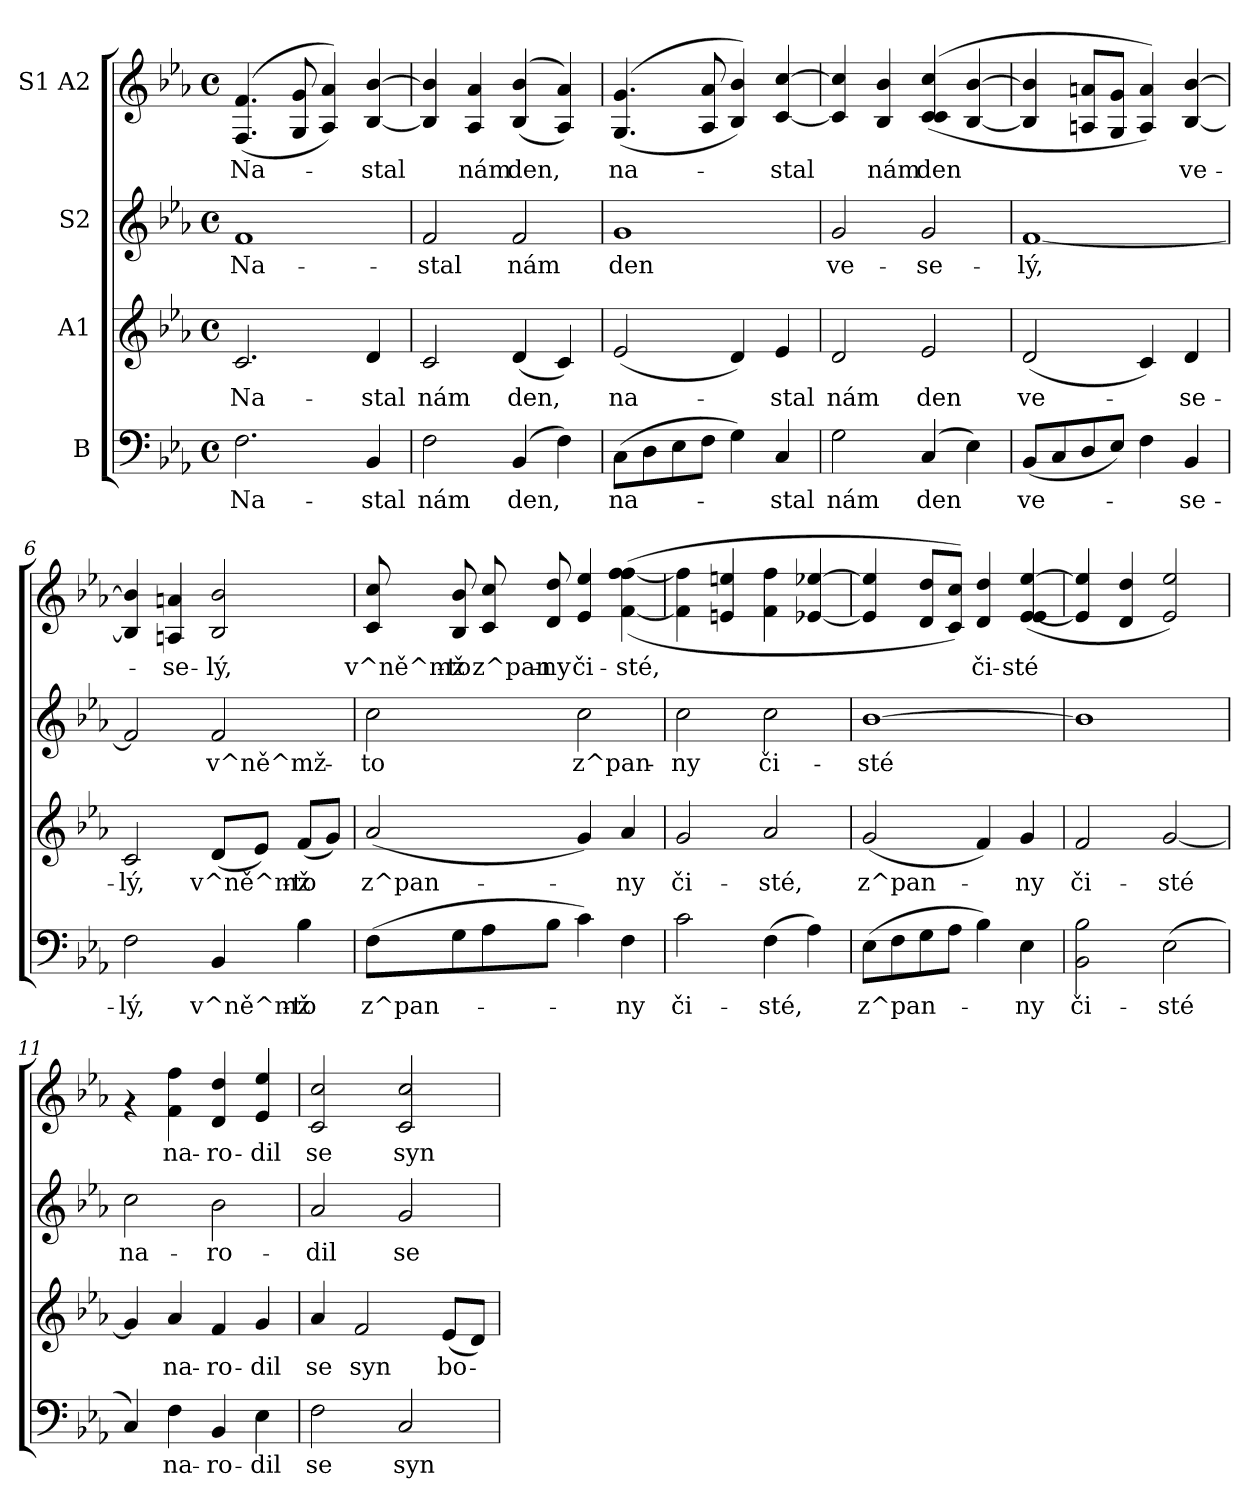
**kern	**text	**kern	**text	**kern	**text	**kern	**text
*part4	*part4	*part3	*part3	*part2	*part2	*part1	*part1
*staff4	*staff4	*staff3	*staff3	*staff2	*staff2	*staff1	*staff1
*I"B	*	*I"A1	*	*I"S2	*	*I"S1 A2	*
*clefF4	*	*clefG2	*	*clefG2	*	*clefG2	*
*k[b-e-a-]	*	*k[b-e-a-]	*	*k[b-e-a-]	*	*k[b-e-a-]	*
*E-:	*	*E-:	*	*E-:	*	*E-:	*
*M4/4	*	*M4/4	*	*M4/4	*	*M4/4	*
*met(c)	*	*met(c)	*	*met(c)	*	*met(c)	*
=1	=1	=1	=1	=1	=1	=1	=1
!	!LO:LY:b	!	!LO:LY:b	!	!LO:LY:b	!	!LO:LY:b
2.F\	Na-	2.c/	Na-	1f	Na-	((<4.F/ 4.f/	Na-
.	.	.	.	.	.	8G/ 8g/	.
.	.	.	.	.	.	4A-/ 4a-/))	.
!	!LO:LY:b	!	!LO:LY:b	!	!	!	!LO:LY:b
4BB-/	-stal	4d/	-stal	.	.	[<4B-/ [>4b-/	-stal
=2	=2	=2	=2	=2	=2	=2	=2
!	!LO:LY:b	!	!LO:LY:b	!	!LO:LY:b	!	!
2F\	nám	2c/	nám	2f/	-stal	4B-/] 4b-/]	.
!	!	!	!	!	!	!	!LO:LY:b
.	.	.	.	.	.	4A-/ 4a-/	nám
!	!LO:LY:b	!	!LO:LY:b	!	!LO:LY:b	!	!LO:LY:b
(4BB-/	den,	(<4d/	den,	2f/	nám	((<4B-/ 4b-/	den,
4F\)	.	4c/)	.	.	.	4A-/ 4a-/))	.
=3	=3	=3	=3	=3	=3	=3	=3
!	!LO:LY:b	!	!LO:LY:b	!	!LO:LY:b	!	!LO:LY:b
(>8C\L	na-	(<2e-/	na-	1g	den	((<4.G/ 4.g/	na-
8D\	.	.	.	.	.	.	.
8E-\	.	.	.	.	.	.	.
8F\J	.	.	.	.	.	8A-/ 8a-/	.
4G\)	.	4d/)	.	.	.	4B-/ 4b-/))	.
!	!LO:LY:b	!	!LO:LY:b	!	!	!	!LO:LY:b
4C/	-stal	4e-/	-stal	.	.	[<4c/ [>4cc/	-stal
=4	=4	=4	=4	=4	=4	=4	=4
!	!LO:LY:b	!	!LO:LY:b	!	!LO:LY:b	!	!
2G\	nám	2d/	nám	2g/	ve-	4c/] 4cc/]	.
!	!	!	!	!	!	!	!LO:LY:b
.	.	.	.	.	.	4B-/ 4b-/	nám
!	!LO:LY:b	!	!LO:LY:b	!	!LO:LY:b	!	!LO:LY:b
(4C/	den	2e-/	den	2g/	-se-	((<4c/ 4c/ 4cc/	den
4E-\)	.	.	.	.	.	[<4B-/ [>4b-/	.
=5	=5	=5	=5	=5	=5	=5	=5
!	!LO:LY:b	!	!LO:LY:b	!	!LO:LY:b	!	!
(>8BB-/L	ve-	(<2d/	ve-	[<1f	-lý,	4B-/] 4b-/]	.
8C/	.	.	.	.	.	.	.
8D/	.	.	.	.	.	8An/ 8an/L	.
8E-/J)	.	.	.	.	.	8G/ 8g/J	.
4F\	.	4c/)	.	.	.	4A/ 4a/))	.
!	!LO:LY:b	!	!LO:LY:b	!	!	!	!LO:LY:b
4BB-/	-se-	4d/	-se-	.	.	[<4B-/ [<4b-/	ve-
!!LO:LB:g=z
=6	=6	=6	=6	=6	=6	=6	=6
!	!LO:LY:b	!	!LO:LY:b	!	!	!	!
2F\	-lý,	2c/	-lý,	2f/]	.	4B-/] 4b-/]	.
!	!	!	!	!	!	!	!LO:LY:b
.	.	.	.	.	.	4An/ 4an/	-se-
!	!LO:LY:b	!	!LO:LY:b	!	!LO:LY:b	!	!LO:LY:b
4BB-/	v^ně^mž-	(<8d/L	v^ně^mž-	2f/	v^ně^mž-	2B-/ 2b-/	-lý,
.	.	8e-/J)	.	.	.	.	.
!	!LO:LY:b	!	!LO:LY:b	!	!	!	!
4B-\	-to	(<8f/L	-to	.	.	.	.
.	.	8g/J)	.	.	.	.	.
=7	=7	=7	=7	=7	=7	=7	=7
!	!LO:LY:b	!	!LO:LY:b	!	!LO:LY:b	!	!LO:LY:b
(>8F\L	z^pan-	(<2a-/	z^pan-	2cc\	-to	8c/ 8cc/	v^ně^mž-
!	!	!	!	!	!	!	!LO:LY:b
8G\	.	.	.	.	.	8B-/ 8b-/	-to
!	!	!	!	!	!	!	!LO:LY:b
8A-\	.	.	.	.	.	8c/ 8cc/	z^pan-
!	!	!	!	!	!	!	!LO:LY:b
8B-\J	.	.	.	.	.	8d/ 8dd/	-ny
!	!	!	!	!	!LO:LY:b	!	!LO:LY:b
4c\)	.	4g/)	.	2cc\	z^pan-	4e-/ 4ee-/	či-
!	!LO:LY:b	!	!LO:LY:b	!	!	!	!LO:LY:b
4F\	-ny	4a-/	-ny	.	.	(>([<4f\ [>4ff\ 4ff\ 4ff\	-sté,
=8	=8	=8	=8	=8	=8	=8	=8
!	!LO:LY:b	!	!LO:LY:b	!	!LO:LY:b	!	!
2c\	či-	2g/	či-	2cc\	-ny	4f\] 4ff\]	.
.	.	.	.	.	.	4en/ 4een/	.
!	!LO:LY:b	!	!LO:LY:b	!	!LO:LY:b	!	!
(>4F\	-sté,	2a-/	-sté,	2cc\	či-	4f\ 4ff\	.
4A-\)	.	.	.	.	.	[<4e-X/ [>4ee-X/	.
=9	=9	=9	=9	=9	=9	=9	=9
!	!LO:LY:b	!	!LO:LY:b	!	!LO:LY:b	!	!
(>8E-\L	z^pan-	(<2g/	z^pan-	[>1b-	-sté	4e-/] 4ee-/]	.
8F\	.	.	.	.	.	.	.
8G\	.	.	.	.	.	8d/ 8dd/L	.
8A-\J	.	.	.	.	.	8c/ 8cc/J))	.
!	!	!	!	!	!	!	!LO:LY:b
4B-\)	.	4f/)	.	.	.	4d/ 4dd/	či-
!	!LO:LY:b	!	!LO:LY:b	!	!	!	!LO:LY:b
4E-\	-ny	4g/	-ny	.	.	(<[<4e-/ 4e-/ [>4ee-/	-sté
=10	=10	=10	=10	=10	=10	=10	=10
!	!LO:LY:b	!	!LO:LY:b	!	!	!	!
2BB-\ 2B-\	či-	2f/	či-	1b-]	.	4e-/] 4ee-/]	.
.	.	.	.	.	.	4d/ 4dd/	.
!	!LO:LY:b	!	!LO:LY:b	!	!	!	!
(>2E-\	-sté	[<2g/	-sté	.	.	2e-/ 2ee-/)	.
!!LO:PB:g=z
=11	=11	=11	=11	=11	=11	=11	=11
!	!	!	!	!	!LO:LY:b	!	!
4C/)	.	4g/]	.	2cc\	na-	4rf	.
!	!LO:LY:b	!	!LO:LY:b	!	!	!	!LO:LY:b
4F\	na-	4a-/	na-	.	.	4f\ 4ff\	na-
!	!LO:LY:b	!	!LO:LY:b	!	!LO:LY:b	!	!LO:LY:b
4BB-/	-ro-	4f/	-ro-	2b-\	-ro-	4d/ 4dd/	-ro-
!	!LO:LY:b	!	!LO:LY:b	!	!	!	!LO:LY:b
4E-\	-dil	4g/	-dil	.	.	4e-/ 4ee-/	-dil
=12	=12	=12	=12	=12	=12	=12	=12
!	!LO:LY:b	!	!LO:LY:b	!	!LO:LY:b	!	!LO:LY:b
2F\	se	4a-/	se	2a-/	-dil	2c/ 2cc/	se
!	!	!	!LO:LY:b	!	!	!	!
.	.	2f/	syn	.	.	.	.
!	!LO:LY:b	!	!	!	!LO:LY:b	!	!LO:LY:b
2C/	syn	.	.	2g/	se	2c/ 2cc/	syn
!	!	!	!LO:LY:b	!	!	!	!
.	.	(<8e-/L	bo-	.	.	.	.
.	.	8d/J)	.	.	.	.	.
=	=	=	=	=	=	=	=
*-	*-	*-	*-	*-	*-	*-	*-
